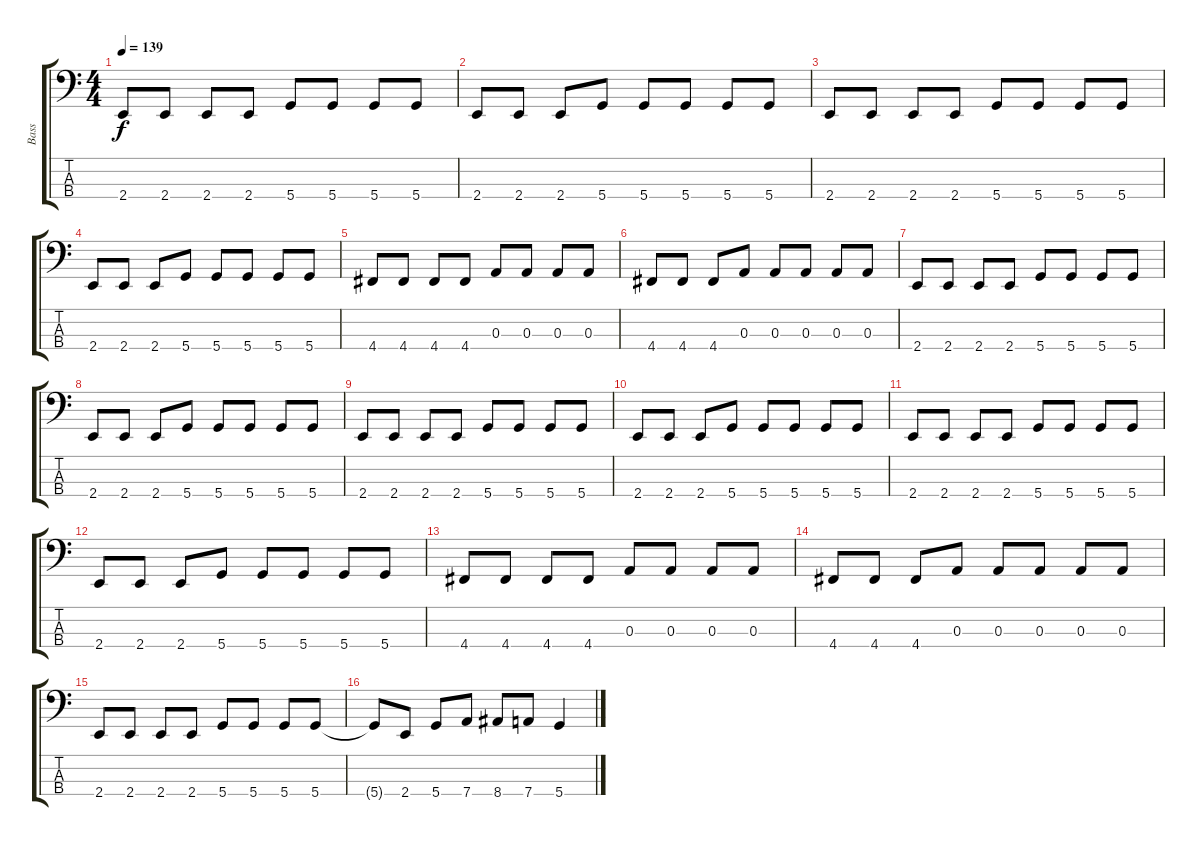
\track ("Bass" "Bass") {instrument electricbassfinger}
\staff {score tabs}
\tuning (G2 D2 A1 D1) {hide}
\ts (4 4)
\tempo 139
\clef f4
\ks c
2.4.8{dy f} 2.4.8 2.4.8 2.4.8 5.4.8 5.4.8 5.4.8 5.4.8 |
2.4.8 2.4.8 2.4.8 5.4.8 5.4.8 5.4.8 5.4.8 5.4.8 |
2.4.8 2.4.8 2.4.8 2.4.8 5.4.8 5.4.8 5.4.8 5.4.8 |
2.4.8 2.4.8 2.4.8 5.4.8 5.4.8 5.4.8 5.4.8 5.4.8 |
4.4.8 4.4.8 4.4.8 4.4.8 0.3.8 0.3.8 0.3.8 0.3.8 |
4.4.8 4.4.8 4.4.8 0.3.8 0.3.8 0.3.8 0.3.8 0.3.8 |
2.4.8 2.4.8 2.4.8 2.4.8 5.4.8 5.4.8 5.4.8 5.4.8 |
2.4.8 2.4.8 2.4.8 5.4.8 5.4.8 5.4.8 5.4.8 5.4.8 |
2.4.8 2.4.8 2.4.8 2.4.8 5.4.8 5.4.8 5.4.8 5.4.8 |
2.4.8 2.4.8 2.4.8 5.4.8 5.4.8 5.4.8 5.4.8 5.4.8 |
2.4.8 2.4.8 2.4.8 2.4.8 5.4.8 5.4.8 5.4.8 5.4.8 |
2.4.8 2.4.8 2.4.8 5.4.8 5.4.8 5.4.8 5.4.8 5.4.8 |
4.4.8 4.4.8 4.4.8 4.4.8 0.3.8 0.3.8 0.3.8 0.3.8 |
4.4.8 4.4.8 4.4.8 0.3.8 0.3.8 0.3.8 0.3.8 0.3.8 |
2.4.8 2.4.8 2.4.8 2.4.8 5.4.8 5.4.8 5.4.8 5.4.8 |
5.4{t}.8 2.4.8 5.4.8 7.4.8 8.4.8 7.4.8 5.4.4
